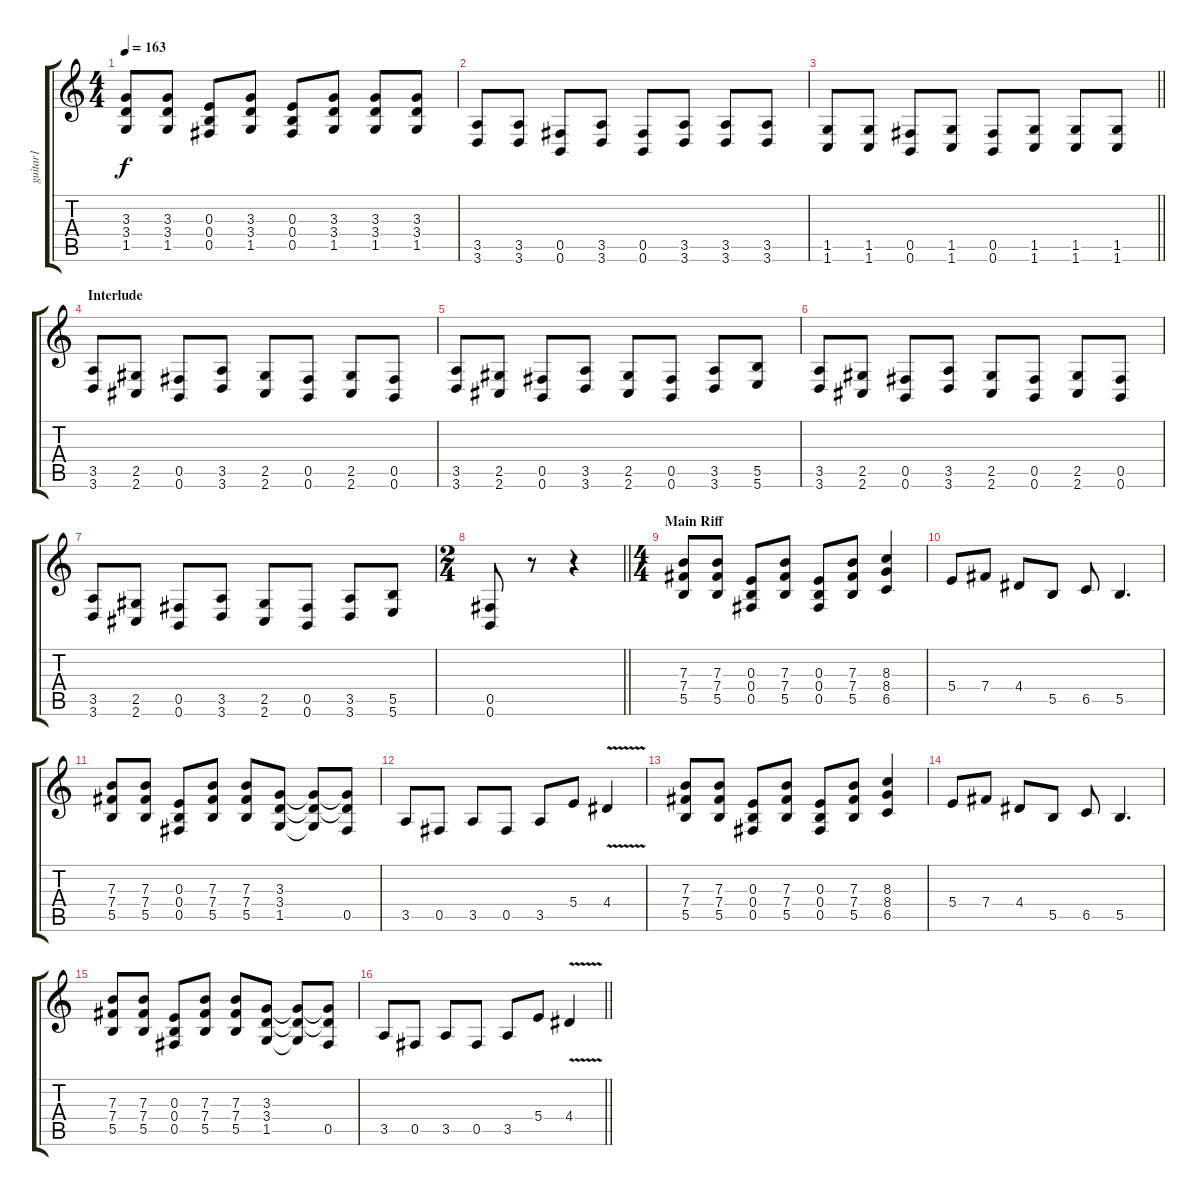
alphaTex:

\track ("guitar1" "guitar1") {instrument overdrivenguitar}
\staff {score tabs}
\tuning (Db4 Ab3 E3 B2 Gb2 B1) {hide}
\ts (4 4)
\tempo 163
\clef g2
\ks c
(3.3 3.4 1.5).8{dy f} (3.3 3.4 1.5).8 (0.3 0.4 0.5).8 (3.3 3.4 1.5).8 (0.3 0.4 0.5).8 (3.3 3.4 1.5).8 (3.3 3.4 1.5).8 (3.3 3.4 1.5).8 |
(3.5 3.6).8 (3.5 3.6).8 (0.5 0.6).8 (3.5 3.6).8 (0.5 0.6).8 (3.5 3.6).8 (3.5 3.6).8 (3.5 3.6).8 |
\barLineRight lightlight
(1.5 1.6).8 (1.5 1.6).8 (0.5 0.6).8 (1.5 1.6).8 (0.5 0.6).8 (1.5 1.6).8 (1.5 1.6).8 (1.5 1.6).8 |
\section ("" "Interlude")
(3.5 3.6).8 (2.5 2.6).8 (0.5 0.6).8 (3.5 3.6).8 (2.5 2.6).8 (0.5 0.6).8 (2.5 2.6).8 (0.5 0.6).8 |
(3.5 3.6).8 (2.5 2.6).8 (0.5 0.6).8 (3.5 3.6).8 (2.5 2.6).8 (0.5 0.6).8 (3.5 3.6).8 (5.5 5.6).8 |
(3.5 3.6).8 (2.5 2.6).8 (0.5 0.6).8 (3.5 3.6).8 (2.5 2.6).8 (0.5 0.6).8 (2.5 2.6).8 (0.5 0.6).8 |
(3.5 3.6).8 (2.5 2.6).8 (0.5 0.6).8 (3.5 3.6).8 (2.5 2.6).8 (0.5 0.6).8 (3.5 3.6).8 (5.5 5.6).8 |
\ts (2 4)
\barLineRight lightlight
(0.5 0.6).8 r.8 r.4 |
\ts (4 4)
\section ("" "Main Riff")
(7.3 7.4 5.5).8 (7.3 7.4 5.5).8 (0.3 0.4 0.5).8 (7.3 7.4 5.5).8 (0.3 0.4 0.5).8 (7.3 7.4 5.5).8 (8.3 8.4 6.5).4 |
5.4.8 7.4.8 4.4.8 5.5.8 6.5.8 5.5.4{d} |
(7.3 7.4 5.5).8 (7.3 7.4 5.5).8 (0.3 0.4 0.5).8 (7.3 7.4 5.5).8 (7.3 7.4 5.5).8 (3.3 3.4 1.5).8 (3.3{t} 3.4{t} 1.5{t}).8 (3.3{t} 3.4{t} 0.5).8 |
3.5.8 0.5.8 3.5.8 0.5.8 3.5.8 5.4.8 4.4{v}.4 |
(7.3 7.4 5.5).8 (7.3 7.4 5.5).8 (0.3 0.4 0.5).8 (7.3 7.4 5.5).8 (0.3 0.4 0.5).8 (7.3 7.4 5.5).8 (8.3 8.4 6.5).4 |
5.4.8 7.4.8 4.4.8 5.5.8 6.5.8 5.5.4{d} |
(7.3 7.4 5.5).8 (7.3 7.4 5.5).8 (0.3 0.4 0.5).8 (7.3 7.4 5.5).8 (7.3 7.4 5.5).8 (3.3 3.4 1.5).8 (3.3{t} 3.4{t} 1.5{t}).8 (3.3{t} 3.4{t} 0.5).8 |
\barLineRight lightlight
3.5.8 0.5.8 3.5.8 0.5.8 3.5.8 5.4.8 4.4{v}.4
